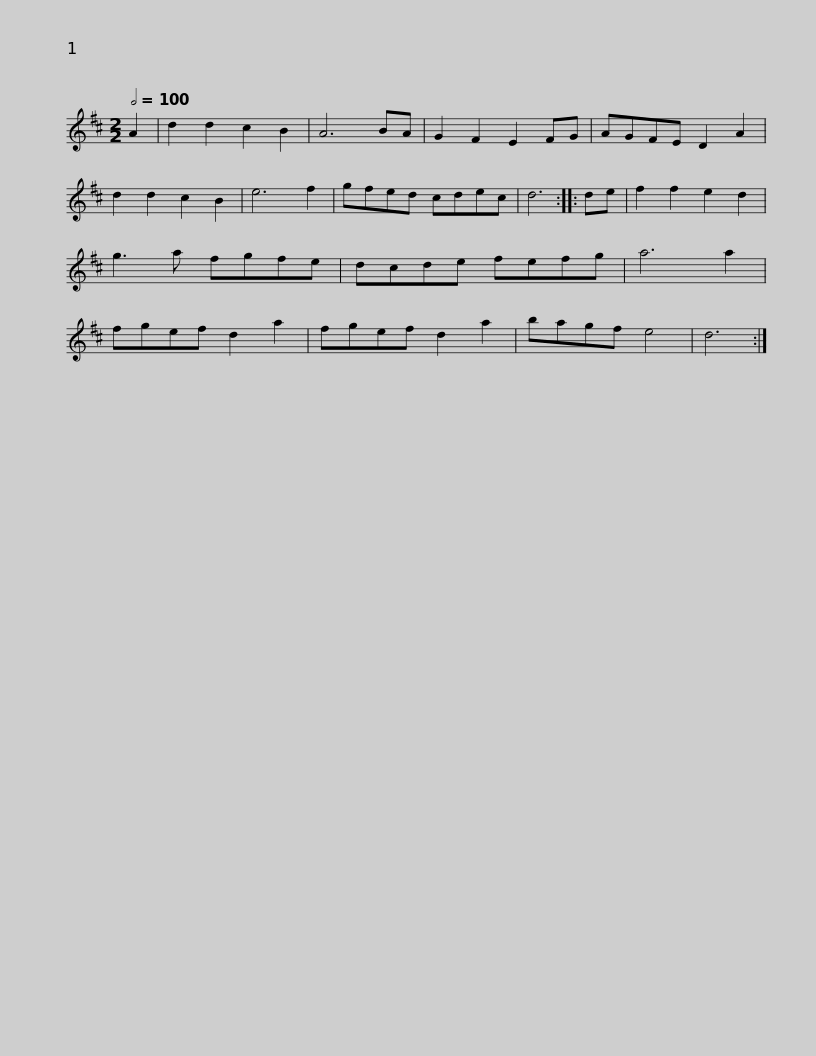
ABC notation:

X:1
L:1/8
Q:1/2=100
M:2/2
I:linebreak $
K:D
V:1 treble
V:1
 A2 | d2 d2 c2 B2 | A6 BA | G2 F2 E2 FG | AGFE D2 A2 | %5
 d2 d2 c2 B2 | e6 f2 | gfed cdec | d6 :: de |$ %10
 f2 f2 e2 d2 | g3 a fgfe | dcde fefg | a6 a2 | fgef d2 a2 | %15
 fgef d2 a2 | bagf e4 | d6 :| %18
